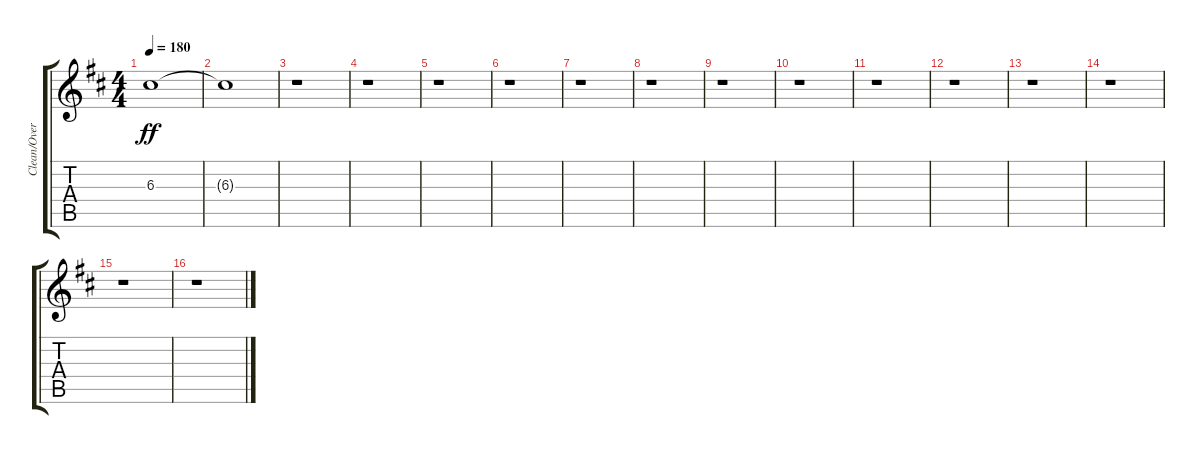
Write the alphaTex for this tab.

\track ("Clean/Overdriven Guitar 1" "Clean/Over") {instrument electricguitarjazz}
\staff {score tabs}
\tuning (E4 B3 G3 D3 A2 D2) {hide}
\ts (4 4)
\tempo 180
\clef g2
\ks d
6.3{t}.1{dy ff} |
6.3{t}.1 |
r.1 |
r.1 |
r.1 |
r.1 |
r.1 |
r.1 |
r.1 |
r.1 |
r.1 |
r.1 |
r.1 |
r.1 |
r.1 |
r.1
